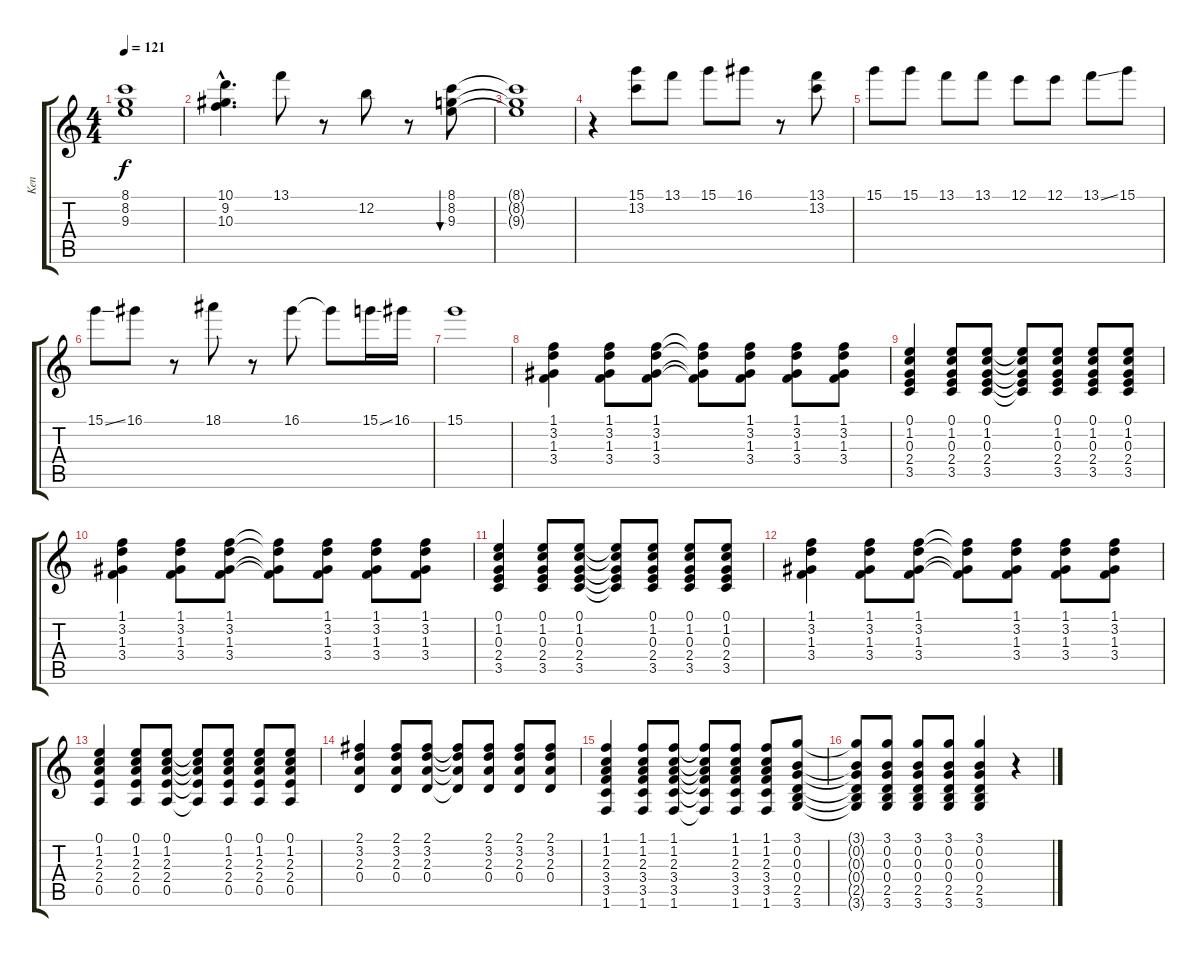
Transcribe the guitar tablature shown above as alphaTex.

\track ("Ken" "Ken") {instrument acousticguitarnylon}
\staff {score tabs}
\tuning (E4 B3 G3 D3 A2 E2) {hide}
\ts (4 4)
\tempo 121
\clef g2
\ks c
(8.1 8.2 9.3).1{dy f instrument acousticguitarnylon} |
(10.1{hac} 9.2{hac} 10.3{hac}).4{d} 13.1.8 r.8 12.2.8 r.8 (8.1 8.2 9.3).8{bu 120} |
(8.1{t} 8.2{t} 9.3{t}).1 |
r.4 (15.1 13.2).8 13.1.8 15.1.8 16.1.8 r.8 (13.1 13.2).8 |
15.1.8 15.1.8 13.1.8 13.1.8 12.1.8 12.1.8 13.1{ss}.8 15.1.8 |
15.1{ss}.8 16.1.8 r.8 18.1.8 r.8 16.1.8 16.1{t}.8 15.1{ss}.16 16.1.16 |
15.1.1 |
(1.1 3.2 1.3 3.4).4 (1.1 3.2 1.3 3.4).8 (1.1 3.2 1.3 3.4).8 (1.1{t} 3.2{t} 1.3{t} 3.4{t}).8 (1.1 3.2 1.3 3.4).8 (1.1 3.2 1.3 3.4).8 (1.1 3.2 1.3 3.4).8 |
(0.1 1.2 0.3 2.4 3.5).4 (0.1 1.2 0.3 2.4 3.5).8 (0.1 1.2 0.3 2.4 3.5).8 (0.1{t} 1.2{t} 0.3{t} 2.4{t} 3.5{t}).8 (0.1 1.2 0.3 2.4 3.5).8 (0.1 1.2 0.3 2.4 3.5).8 (0.1 1.2 0.3 2.4 3.5).8 |
(1.1 3.2 1.3 3.4).4 (1.1 3.2 1.3 3.4).8 (1.1 3.2 1.3 3.4).8 (1.1{t} 3.2{t} 1.3{t} 3.4{t}).8 (1.1 3.2 1.3 3.4).8 (1.1 3.2 1.3 3.4).8 (1.1 3.2 1.3 3.4).8 |
(0.1 1.2 0.3 2.4 3.5).4 (0.1 1.2 0.3 2.4 3.5).8 (0.1 1.2 0.3 2.4 3.5).8 (0.1{t} 1.2{t} 0.3{t} 2.4{t} 3.5{t}).8 (0.1 1.2 0.3 2.4 3.5).8 (0.1 1.2 0.3 2.4 3.5).8 (0.1 1.2 0.3 2.4 3.5).8 |
(1.1 3.2 1.3 3.4).4 (1.1 3.2 1.3 3.4).8 (1.1 3.2 1.3 3.4).8 (1.1{t} 3.2{t} 1.3{t} 3.4{t}).8 (1.1 3.2 1.3 3.4).8 (1.1 3.2 1.3 3.4).8 (1.1 3.2 1.3 3.4).8 |
(0.1 1.2 2.3 2.4 0.5).4 (0.1 1.2 2.3 2.4 0.5).8 (0.1 1.2 2.3 2.4 0.5).8 (0.1{t} 1.2{t} 2.3{t} 2.4{t} 0.5{t}).8 (0.1 1.2 2.3 2.4 0.5).8 (0.1 1.2 2.3 2.4 0.5).8 (0.1 1.2 2.3 2.4 0.5).8 |
(2.1 3.2 2.3 0.4).4 (2.1 3.2 2.3 0.4).8 (2.1 3.2 2.3 0.4).8 (2.1{t} 3.2{t} 2.3{t} 0.4{t}).8 (2.1 3.2 2.3 0.4).8 (2.1 3.2 2.3 0.4).8 (2.1 3.2 2.3 0.4).8 |
(1.1 1.2 2.3 3.4 3.5 1.6).4 (1.1 1.2 2.3 3.4 3.5 1.6).8 (1.1 1.2 2.3 3.4 3.5 1.6).8 (1.1{t} 1.2{t} 2.3{t} 3.4{t} 3.5{t} 1.6{t}).8 (1.1 1.2 2.3 3.4 3.5 1.6).8 (1.1 1.2 2.3 3.4 3.5 1.6).8 (3.1 0.2 0.3 0.4 2.5 3.6).8 |
(3.1{t} 0.2{t} 0.3{t} 0.4{t} 2.5{t} 3.6{t}).8 (3.1 0.2 0.3 0.4 2.5 3.6).8 (3.1 0.2 0.3 0.4 2.5 3.6).8 (3.1 0.2 0.3 0.4 2.5 3.6).8 (3.1 0.2 0.3 0.4 2.5 3.6).4 r.4
